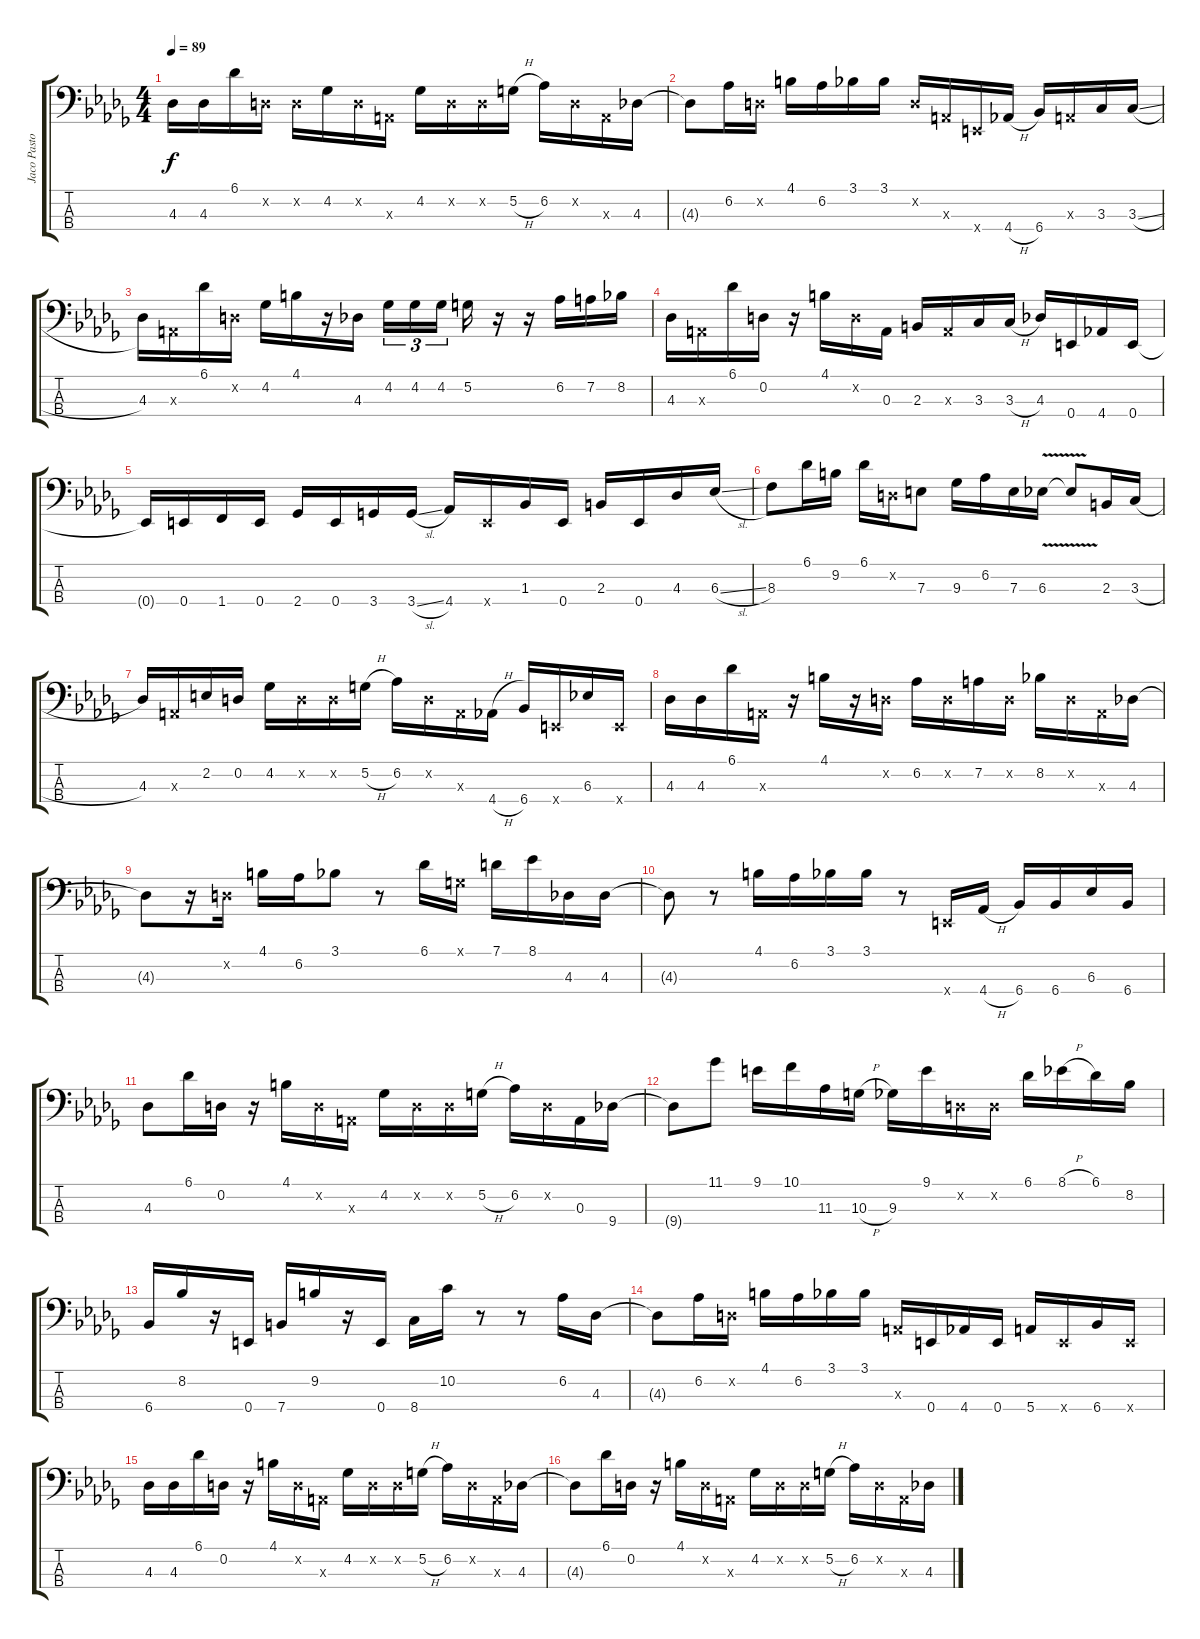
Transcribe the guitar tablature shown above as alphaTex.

\track ("Jaco Pastorius" "Jaco Pasto") {instrument electricbassfinger}
\staff {score tabs}
\tuning (G2 D2 A1 E1) {hide}
\ts (4 4)
\tempo 89
\clef f4
\ks db
4.3.16{dy f} 4.3.16 6.1.16 0.2{x}.16 0.2{x}.16 4.2.16 0.2{x}.16 0.3{x}.16 4.2.16 0.2{x}.16 0.2{x}.16 5.2{h}.16 6.2.16 0.2{x}.16 0.3{x}.16 4.3.16 |
4.3{t}.8 6.2.16 0.2{x}.16 4.1.16 6.2.16 3.1.16 3.1.16 0.2{x}.16 0.3{x}.16 0.4{x}.16 4.4{h}.16 6.4.16 0.3{x}.16 3.3.16 3.3{sl}.16 |
4.3.16 0.3{x}.16 6.1.16 0.2{x}.16 4.2.16 4.1.16 r.16 4.3.16 4.2.16{tu (3 2)} 4.2.16{tu (3 2)} 4.2.16{tu (3 2) beam splitsecondary} 5.2.16 r.16 r.16 6.2.16 7.2.16 8.2.16 |
4.3.16 0.3{x}.16 6.1.16 0.2.16 r.16 4.1.16 0.2{x}.16 0.3.16 2.3.16 0.3{x}.16 3.3.16 3.3{h}.16 4.3.16 0.4.16 4.4.16 0.4.16 |
0.4{t}.16 0.4.16 1.4.16 0.4.16 2.4.16 0.4.16 3.4.16 3.4{sl}.16 4.4.16 0.4{x}.16 1.3.16 0.4.16 2.3.16 0.4.16 4.3.16 6.3{sl}.16 |
8.3.8 6.1.16 9.2.16 6.1.16 0.2{x}.16 7.3.8 9.3.16 6.2.16 7.3.16 6.3{v}.16 6.3{t}.8 2.3.16 3.3{h}.16 |
4.3.16 0.3{x}.16 2.2.16 0.2.16 4.2.16 0.2{x}.16 0.2{x}.16 5.2{h}.16 6.2.16 0.2{x}.16 0.3{x}.16 4.4{h}.16 6.4.16 0.4{x}.16 6.3.16 0.4{x}.16 |
4.3.16 4.3.16 6.1.16 0.3{x}.16 r.16 4.1.16 r.16 0.2{x}.16 6.2.16 0.2{x}.16 7.2.16 0.2{x}.16 8.2.16 0.2{x}.16 0.3{x}.16 4.3.16 |
4.3{t}.8 r.16 0.2{x}.16 4.1.16 6.2.16 3.1.8 r.8 6.1.16 0.1{x}.16 7.1.16 8.1.16 4.3.16 4.3.16 |
4.3{t}.8 r.8 4.1.16 6.2.16 3.1.16 3.1.16 r.8 0.4{x}.16 4.4{h}.16 6.4.16 6.4.16 6.3.16 6.4.16 |
4.3.8 6.1.16 0.2.16 r.16 4.1.16 0.2{x}.16 0.3{x}.16 4.2.16 0.2{x}.16 0.2{x}.16 5.2{h}.16 6.2.16 0.2{x}.16 0.3.16 9.4.16 |
9.4{t}.8 11.1.8 9.1.16 10.1.16 11.3.16 10.3{h}.16 9.3.16 9.1.16 0.2{x}.16 0.2{x}.16 6.1.16 8.1{h}.16 6.1.16 8.2.16 |
6.4.16 8.2.16 r.16 0.4.16 7.4.16 9.2.16 r.16 0.4.16 8.4.16 10.2.16 r.8 r.8 6.2.16 4.3.16 |
4.3{t}.8 6.2.16 0.2{x}.16 4.1.16 6.2.16 3.1.16 3.1.16 0.3{x}.16 0.4.16 4.4.16 0.4.16 5.4.16 0.4{x}.16 6.4.16 0.4{x}.16 |
4.3.16 4.3.16 6.1.16 0.2.16 r.16 4.1.16 0.2{x}.16 0.3{x}.16 4.2.16 0.2{x}.16 0.2{x}.16 5.2{h}.16 6.2.16 0.2{x}.16 0.3{x}.16 4.3.16 |
4.3{t}.8 6.1.16 0.2.16 r.16 4.1.16 0.2{x}.16 0.3{x}.16 4.2.16 0.2{x}.16 0.2{x}.16 5.2{h}.16 6.2.16 0.2{x}.16 0.3{x}.16 4.3.16
